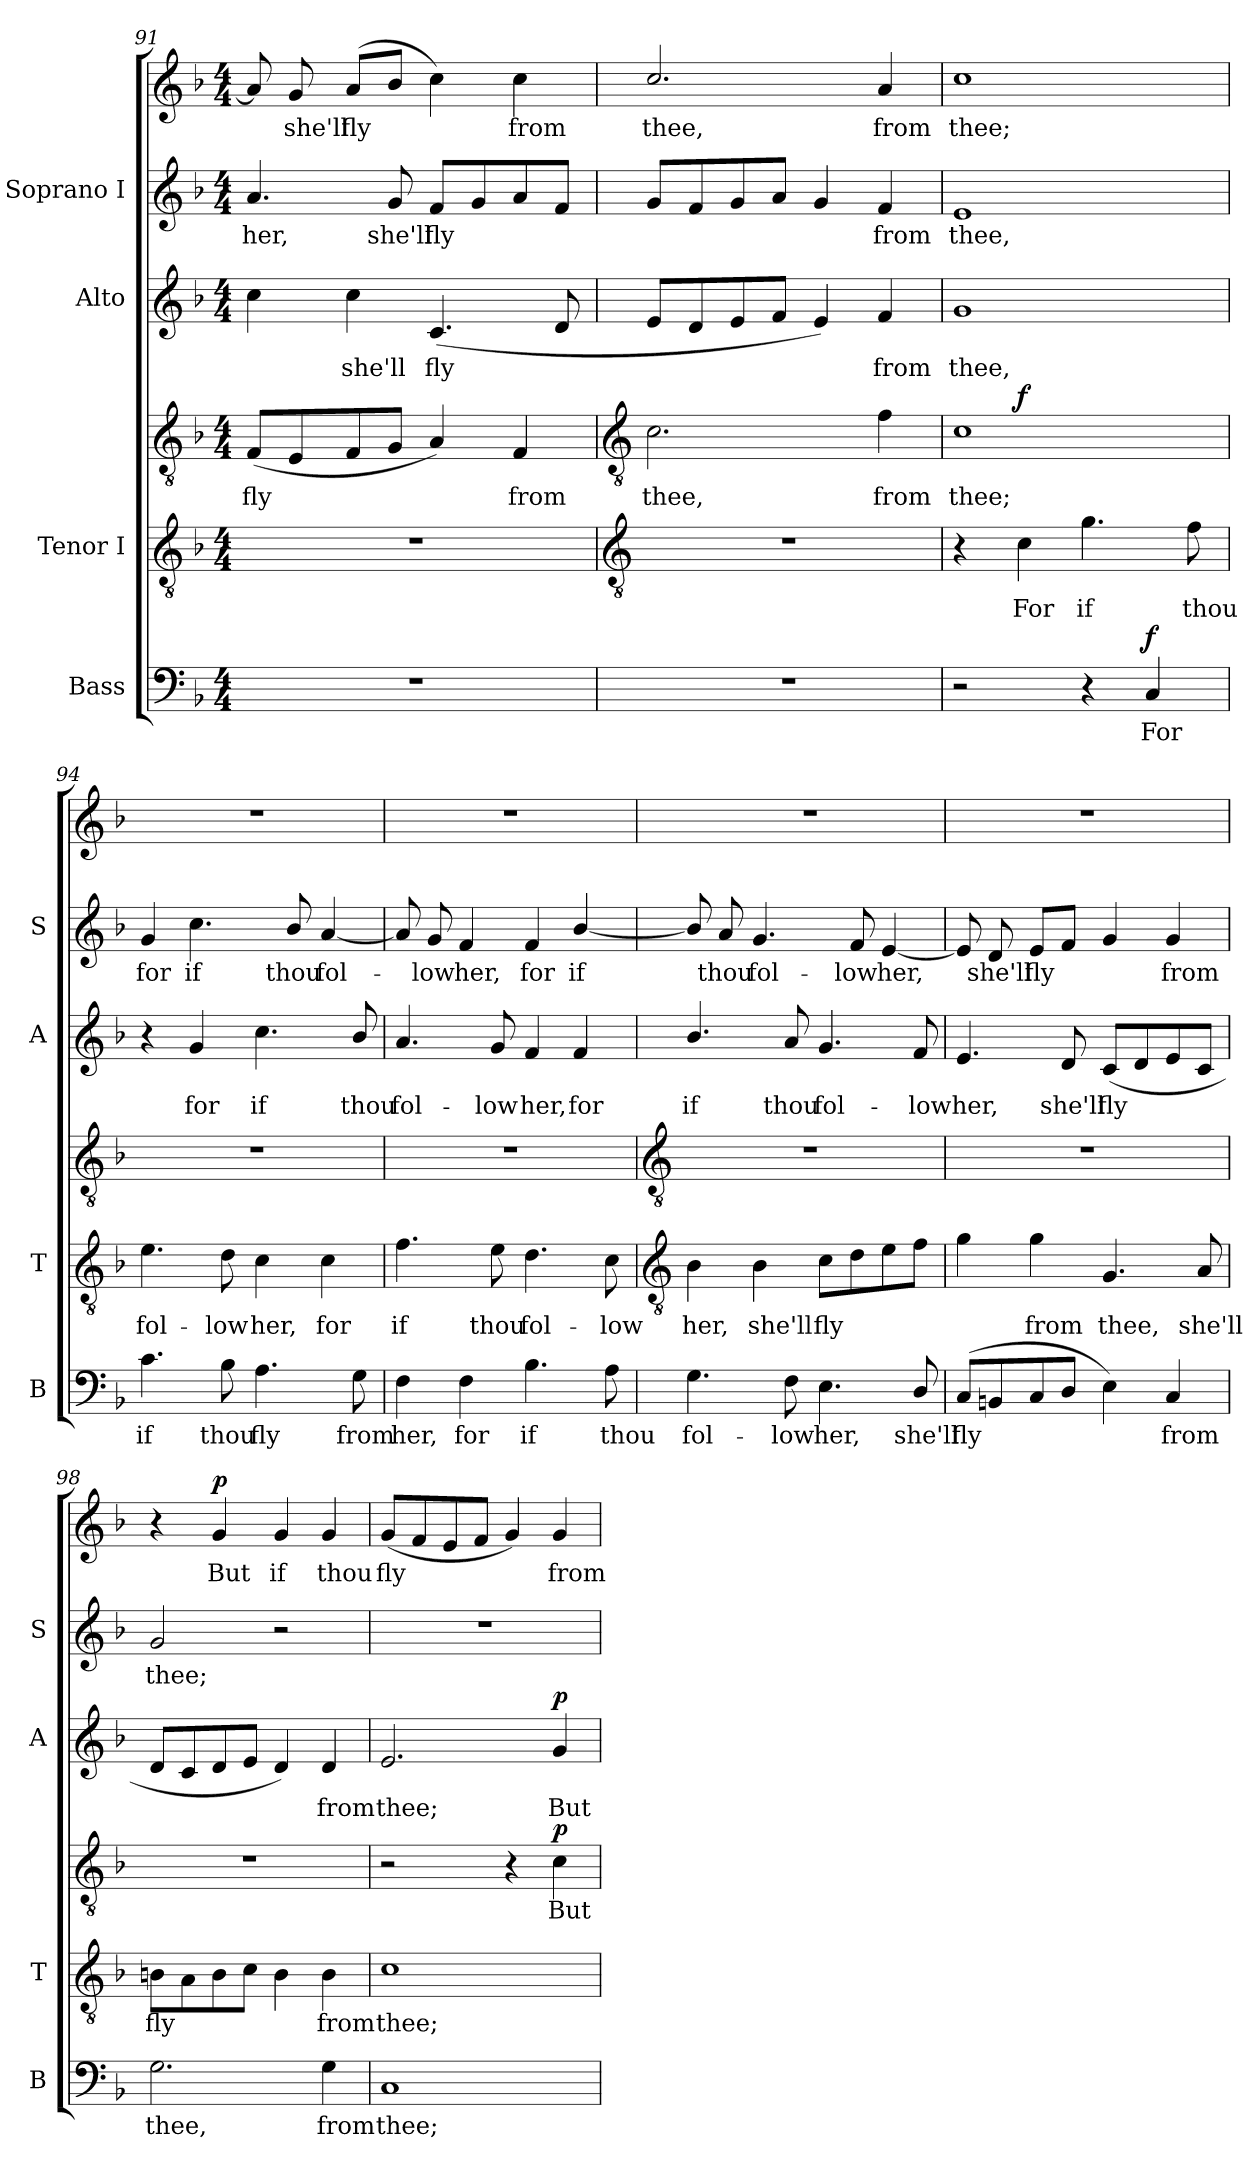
**kern	**text	**dynam	**kern	**text	**kern	**text	**dynam	**kern	**text	**dynam	**kern	**text	**kern	**text	**dynam
*part4	*part4	*part4	*part3	*part3	*part3	*part3	*part3	*part2	*part2	*part2	*part1	*part1	*part1	*part1	*part1
*staff6	*staff6	*staff6	*staff5	*staff5	*staff4	*staff4	*staff4/5	*staff3	*staff3	*staff3	*staff2	*staff2	*staff1	*staff1	*staff1/2
*I"Bass	*	*	*I"Tenor I	*	*	*	*	*I"Alto	*	*	*I"Soprano I	*	*	*	*
*I'B	*	*	*I'T	*	*	*	*	*I'A	*	*	*I'S	*	*	*	*
*clefF4	*	*	*clefGv2	*	*clefGv2	*	*	*clefG2	*	*	*clefG2	*	*clefG2	*	*
*k[b-]	*	*	*k[b-]	*	*k[b-]	*	*	*k[b-]	*	*	*k[b-]	*	*k[b-]	*	*
*F:	*	*	*F:	*	*F:	*	*	*F:	*	*	*F:	*	*F:	*	*
*M4/4	*	*	*M4/4	*	*M4/4	*	*	*M4/4	*	*	*M4/4	*	*M4/4	*	*
=91	=91	=91	=91	=91	=91	=91	=91	=91	=91	=91	=91	=91	=91	=91	=91
!	!	!	!	!	!	!LO:LY:b	!	!	!	!	!	!LO:LY:b	!	!	!
1r	.	.	1r	.	(<8FL	fly	.	4cc	.	.	4.a	her,	8a]	.	.
!	!	!	!	!	!	!	!	!	!	!	!	!	!	!LO:LY:b	!
.	.	.	.	.	8E	.	.	.	.	.	.	.	8g	she'll	.
!	!	!	!	!	!	!	!	!	!LO:LY:b	!	!	!	!	!LO:LY:b	!
.	.	.	.	.	8F	.	.	4cc	she'll	.	.	.	(<8aL	fly	.
!	!	!	!	!	!	!	!	!	!	!	!	!LO:LY:b	!	!	!
.	.	.	.	.	8GJ	.	.	.	.	.	8g	she'll	8b-J	.	.
!	!	!	!	!	!	!	!	!	!LO:LY:b	!	!	!LO:LY:b	!	!	!
.	.	.	.	.	4A)	.	.	(<4.c	fly	.	8fL	fly	4cc\)	.	.
.	.	.	.	.	.	.	.	.	.	.	8g	.	.	.	.
!	!	!	!	!	!	!LO:LY:b	!	!	!	!	!	!	!	!LO:LY:b	!
.	.	.	.	.	4F	from	.	.	.	.	8a	.	4cc\	from	.
.	.	.	.	.	.	.	.	8d	.	.	8fJ	.	.	.	.
!!LO:LB:g=z
=92	=92	=92	=92	=92	=92	=92	=92	=92	=92	=92	=92	=92	=92	=92	=92
*	*	*	*clefGv2	*	*clefGv2	*	*	*	*	*	*	*	*	*	*
!	!	!	!	!	!	!LO:LY:b	!	!	!	!	!	!	!	!LO:LY:b	!
1r	.	.	1r	.	2.c	thee,	.	8eL	.	.	8gL	.	2.cc/	thee,	.
.	.	.	.	.	.	.	.	8d	.	.	8f	.	.	.	.
.	.	.	.	.	.	.	.	8e	.	.	8g	.	.	.	.
.	.	.	.	.	.	.	.	8fJ	.	.	8aJ	.	.	.	.
.	.	.	.	.	.	.	.	4e)	.	.	4g	.	.	.	.
!	!	!	!	!	!	!LO:LY:b	!	!	!LO:LY:b	!	!	!LO:LY:b	!	!LO:LY:b	!
.	.	.	.	.	4f	from	.	4f	from	.	4f	from	4a	from	.
=93	=93	=93	=93	=93	=93	=93	=93	=93	=93	=93	=93	=93	=93	=93	=93
!	!	!	!	!	!	!LO:LY:b	!	!	!LO:LY:b	!	!	!LO:LY:b	!	!LO:LY:b	!
2r	.	.	4r	.	1c	thee;	.	1g	thee,	.	1e	thee,	1cc	thee;	.
!	!	!	!	!LO:LY:b	!	!	!LO:DY:b=2	!	!	!	!	!	!	!	!
.	.	.	4c	For	.	.	f	.	.	.	.	.	.	.	.
!	!	!	!	!LO:LY:b	!	!	!	!	!	!	!	!	!	!	!
4r	.	.	4.g	if	.	.	.	.	.	.	.	.	.	.	.
!	!LO:LY:b	!LO:DY:b	!	!	!	!	!	!	!	!	!	!	!	!	!
4C	For	f	.	.	.	.	.	.	.	.	.	.	.	.	.
!	!	!	!	!LO:LY:b	!	!	!	!	!	!	!	!	!	!	!
.	.	.	8f	thou	.	.	.	.	.	.	.	.	.	.	.
=94	=94	=94	=94	=94	=94	=94	=94	=94	=94	=94	=94	=94	=94	=94	=94
!	!LO:LY:b	!	!	!LO:LY:b	!	!	!	!	!	!	!	!LO:LY:b	!	!	!
4.c	if	.	4.e	fol-	1r	.	.	4r	.	.	4g	for	1r	.	.
!	!	!	!	!	!	!	!	!	!LO:LY:b	!	!	!LO:LY:b	!	!	!
.	.	.	.	.	.	.	.	4g	for	.	4.cc\	if	.	.	.
!	!LO:LY:b	!	!	!LO:LY:b	!	!	!	!	!	!	!	!	!	!	!
8B-	thou	.	8d	-low	.	.	.	.	.	.	.	.	.	.	.
!	!LO:LY:b	!	!	!LO:LY:b	!	!	!	!	!LO:LY:b	!	!	!	!	!	!
4.A	fly	.	4c	her,	.	.	.	4.cc	if	.	.	.	.	.	.
!	!	!	!	!	!	!	!	!	!	!	!	!LO:LY:b	!	!	!
.	.	.	.	.	.	.	.	.	.	.	8b-/	thou	.	.	.
!	!	!	!	!LO:LY:b	!	!	!	!	!	!	!	!LO:LY:b	!	!	!
.	.	.	4c	for	.	.	.	.	.	.	[4a	fol-	.	.	.
!	!LO:LY:b	!	!	!	!	!	!	!	!LO:LY:b	!	!	!	!	!	!
8G	from	.	.	.	.	.	.	8b-/	thou	.	.	.	.	.	.
=95	=95	=95	=95	=95	=95	=95	=95	=95	=95	=95	=95	=95	=95	=95	=95
!	!LO:LY:b	!	!	!LO:LY:b	!	!	!	!	!LO:LY:b	!	!	!	!	!	!
4F	her,	.	4.f	if	1r	.	.	4.a	fol-	.	8a]	.	1r	.	.
!	!	!	!	!	!	!	!	!	!	!	!	!LO:LY:b	!	!	!
.	.	.	.	.	.	.	.	.	.	.	8g	low	.	.	.
!	!LO:LY:b	!	!	!	!	!	!	!	!	!	!	!LO:LY:b	!	!	!
4F	for	.	.	.	.	.	.	.	.	.	4f	her,	.	.	.
!	!	!	!	!LO:LY:b	!	!	!	!	!LO:LY:b	!	!	!	!	!	!
.	.	.	8e	thou	.	.	.	8g	-low	.	.	.	.	.	.
!	!LO:LY:b	!	!	!LO:LY:b	!	!	!	!	!LO:LY:b	!	!	!LO:LY:b	!	!	!
4.B-	if	.	4.d	fol-	.	.	.	4f	her,	.	4f	for	.	.	.
!	!	!	!	!	!	!	!	!	!LO:LY:b	!	!	!LO:LY:b	!	!	!
.	.	.	.	.	.	.	.	4f	for	.	[4b-/	if	.	.	.
!	!LO:LY:b	!	!	!LO:LY:b	!	!	!	!	!	!	!	!	!	!	!
8A	thou	.	8c	-low	.	.	.	.	.	.	.	.	.	.	.
!!LO:LB:g=z
=96	=96	=96	=96	=96	=96	=96	=96	=96	=96	=96	=96	=96	=96	=96	=96
*	*	*	*clefGv2	*	*clefGv2	*	*	*	*	*	*	*	*	*	*
!	!LO:LY:b	!	!	!LO:LY:b	!	!	!	!	!LO:LY:b	!	!	!	!	!	!
4.G	fol-	.	4B-	her,	1r	.	.	4.b-/	if	.	8b-/]	.	1r	.	.
!	!	!	!	!	!	!	!	!	!	!	!	!LO:LY:b	!	!	!
.	.	.	.	.	.	.	.	.	.	.	8a	thou	.	.	.
!	!	!	!	!LO:LY:b	!	!	!	!	!	!	!	!LO:LY:b	!	!	!
.	.	.	4B-	she'll	.	.	.	.	.	.	4.g	fol-	.	.	.
!	!LO:LY:b	!	!	!	!	!	!	!	!LO:LY:b	!	!	!	!	!	!
8F	-low	.	.	.	.	.	.	8a	thou	.	.	.	.	.	.
!	!LO:LY:b	!	!	!LO:LY:b	!	!	!	!	!LO:LY:b	!	!	!	!	!	!
4.E\	her,	.	8cL	fly	.	.	.	4.g	fol-	.	.	.	.	.	.
!	!	!	!	!	!	!	!	!	!	!	!	!LO:LY:b	!	!	!
.	.	.	8d	.	.	.	.	.	.	.	8f	-low	.	.	.
!	!	!	!	!	!	!	!	!	!	!	!	!LO:LY:b	!	!	!
.	.	.	8e	.	.	.	.	.	.	.	[4e	her,	.	.	.
!	!LO:LY:b	!	!	!	!	!	!	!	!LO:LY:b	!	!	!	!	!	!
8D/	she'll	.	8fJ	.	.	.	.	8f	-low	.	.	.	.	.	.
=97	=97	=97	=97	=97	=97	=97	=97	=97	=97	=97	=97	=97	=97	=97	=97
!	!LO:LY:b	!	!	!	!	!	!	!	!LO:LY:b	!	!	!	!	!	!
(<8CL	fly	.	4g	.	1r	.	.	4.e	her,	.	8e]	.	1r	.	.
!	!	!	!	!	!	!	!	!	!	!	!	!LO:LY:b	!	!	!
8BBn	.	.	.	.	.	.	.	.	.	.	8d	she'll	.	.	.
!	!	!	!	!LO:LY:b	!	!	!	!	!	!	!	!LO:LY:b	!	!	!
8C	.	.	4g	from	.	.	.	.	.	.	8eL	fly	.	.	.
!	!	!	!	!	!	!	!	!	!LO:LY:b	!	!	!	!	!	!
8DJ	.	.	.	.	.	.	.	8d	she'll	.	8fJ	.	.	.	.
!	!	!	!	!LO:LY:b	!	!	!	!	!LO:LY:b	!	!	!	!	!	!
4E\)	.	.	4.G	thee,	.	.	.	(<8cL	fly	.	4g	.	.	.	.
.	.	.	.	.	.	.	.	8d	.	.	.	.	.	.	.
!	!LO:LY:b	!	!	!	!	!	!	!	!	!	!	!LO:LY:b	!	!	!
4C	from	.	.	.	.	.	.	8e	.	.	4g	from	.	.	.
!	!	!	!	!LO:LY:b	!	!	!	!	!	!	!	!	!	!	!
.	.	.	8A	she'll	.	.	.	8cJ	.	.	.	.	.	.	.
=98	=98	=98	=98	=98	=98	=98	=98	=98	=98	=98	=98	=98	=98	=98	=98
!	!LO:LY:b	!	!	!LO:LY:b	!	!	!	!	!	!	!	!LO:LY:b	!	!	!
2.G	thee,	.	8BnL	fly	1r	.	.	8dL	.	.	2g	thee;	4r	.	.
.	.	.	8A	.	.	.	.	8c	.	.	.	.	.	.	.
!	!	!	!	!	!	!	!	!	!	!	!	!	!	!LO:LY:b	!LO:DY:b
.	.	.	8B	.	.	.	.	8d	.	.	.	.	4g	But	p
.	.	.	8cJ	.	.	.	.	8eJ	.	.	.	.	.	.	.
!	!	!	!	!	!	!	!	!	!	!	!	!	!	!LO:LY:b	!
.	.	.	4B	.	.	.	.	4d)	.	.	2r	.	4g	if	.
!	!LO:LY:b	!	!	!LO:LY:b	!	!	!	!	!LO:LY:b	!	!	!	!	!LO:LY:b	!
4G	from	.	4B	from	.	.	.	4d	from	.	.	.	4g	thou	.
=99	=99	=99	=99	=99	=99	=99	=99	=99	=99	=99	=99	=99	=99	=99	=99
!	!LO:LY:b	!	!	!LO:LY:b	!	!	!	!	!LO:LY:b	!	!	!	!	!LO:LY:b	!
1C	thee;	.	1c	thee;	2r	.	.	2.e	thee;	.	1r	.	(<8gL	fly	.
.	.	.	.	.	.	.	.	.	.	.	.	.	8f	.	.
.	.	.	.	.	.	.	.	.	.	.	.	.	8e	.	.
.	.	.	.	.	.	.	.	.	.	.	.	.	8fJ	.	.
.	.	.	.	.	4r	.	.	.	.	.	.	.	4g)	.	.
!	!	!	!	!	!	!LO:LY:b	!LO:DY:b	!	!LO:LY:b	!LO:DY:b	!	!	!	!LO:LY:b	!
.	.	.	.	.	4c	But	p	4g	But	p	.	.	4g	from	.
=	=	=	=	=	=	=	=	=	=	=	=	=	=	=	=
*-	*-	*-	*-	*-	*-	*-	*-	*-	*-	*-	*-	*-	*-	*-	*-
